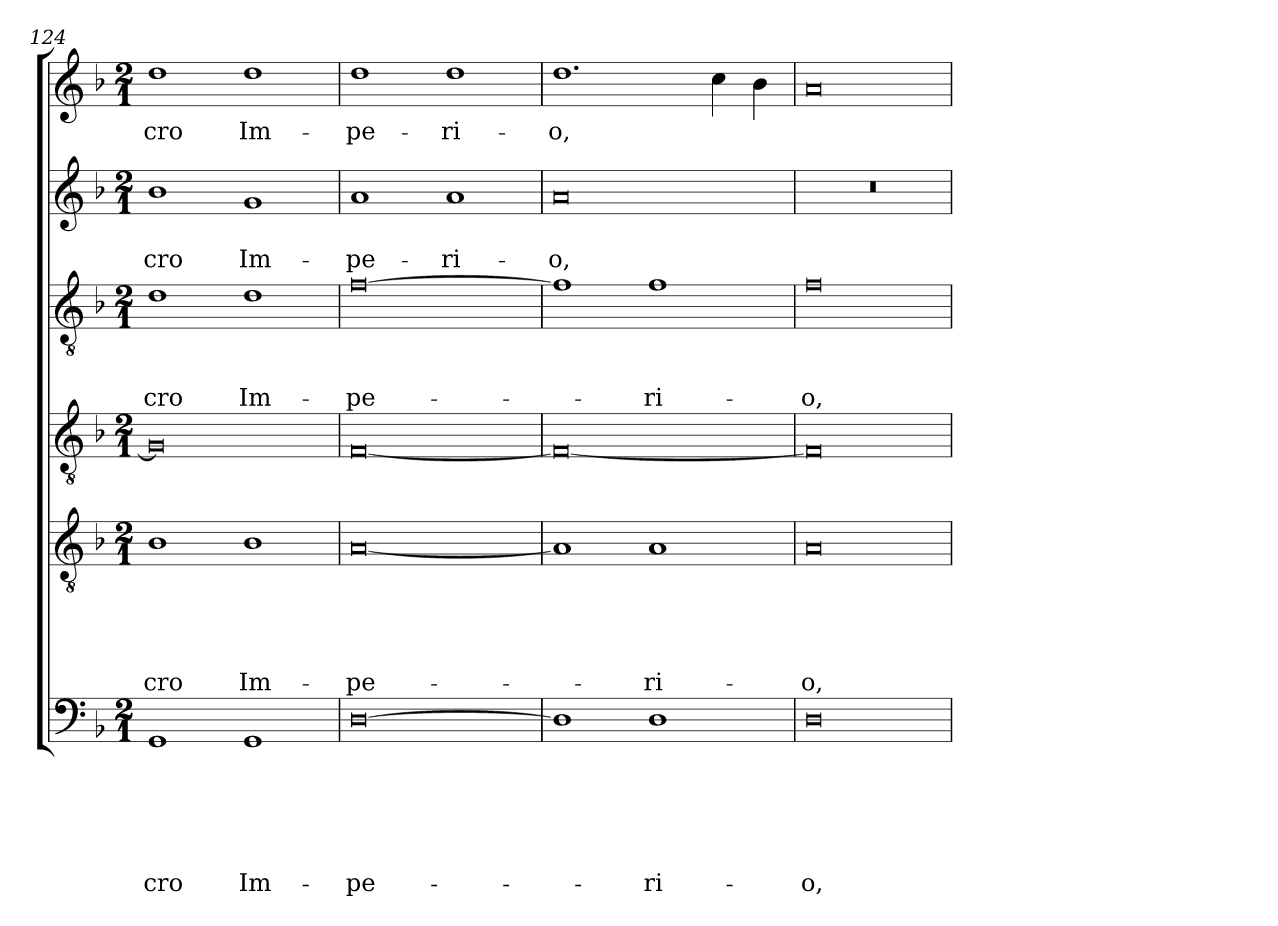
**kern	**text	**text	**text	**text	**text	**text	**kern	**text	**text	**text	**text	**text	**kern	**kern	**text	**text	**text	**kern	**text	**text	**kern	**text
*part6	*part6	*part6	*part6	*part6	*part6	*part6	*part5	*part5	*part5	*part5	*part5	*part5	*part4	*part3	*part3	*part3	*part3	*part2	*part2	*part2	*part1	*part1
*staff6	*staff6	*staff6	*staff6	*staff6	*staff6	*staff6	*staff5	*staff5	*staff5	*staff5	*staff5	*staff5	*staff4	*staff3	*staff3	*staff3	*staff3	*staff2	*staff2	*staff2	*staff1	*staff1
*clefF4	*	*	*	*	*	*	*clefGv2	*	*	*	*	*	*clefGv2	*clefGv2	*	*	*	*clefG2	*	*	*clefG2	*
*k[b-]	*	*	*	*	*	*	*k[b-]	*	*	*	*	*	*k[b-]	*k[b-]	*	*	*	*k[b-]	*	*	*k[b-]	*
*F:	*	*	*	*	*	*	*F:	*	*	*	*	*	*F:	*F:	*	*	*	*F:	*	*	*F:	*
*M2/1	*	*	*	*	*	*	*M2/1	*	*	*	*	*	*M2/1	*M2/1	*	*	*	*M2/1	*	*	*M2/1	*
=124	=124	=124	=124	=124	=124	=124	=124	=124	=124	=124	=124	=124	=124	=124	=124	=124	=124	=124	=124	=124	=124	=124
!	!	!	!	!	!	!LO:LY:b	!	!	!	!	!	!LO:LY:b	!	!	!	!	!LO:LY:b	!	!	!LO:LY:b	!	!LO:LY:b
1GG	.	.	.	.	.	-cro	1B-	.	.	.	.	-cro	0G]	1d	.	.	-cro	1b-	.	-cro	1dd	-cro
!	!	!	!	!	!	!LO:LY:b	!	!	!	!	!	!LO:LY:b	!	!	!	!	!LO:LY:b	!	!	!LO:LY:b	!	!LO:LY:b
1GG	.	.	.	.	.	Im-	1B-	.	.	.	.	Im-	.	1d	.	.	Im-	1g	.	Im-	1dd	Im-
=125	=125	=125	=125	=125	=125	=125	=125	=125	=125	=125	=125	=125	=125	=125	=125	=125	=125	=125	=125	=125	=125	=125
!	!	!	!	!	!	!LO:LY:b	!	!	!	!	!	!LO:LY:b	!	!	!	!	!LO:LY:b	!	!	!LO:LY:b	!	!LO:LY:b
[0D	.	.	.	.	.	-pe-	[0A	.	.	.	.	-pe-	[0F	[0f	.	.	-pe-	1a	.	-pe-	1dd	-pe-
!	!	!	!	!	!	!	!	!	!	!	!	!	!	!	!	!	!	!	!	!LO:LY:b	!	!LO:LY:b
.	.	.	.	.	.	.	.	.	.	.	.	.	.	.	.	.	.	1a	.	-ri-	1dd	-ri-
!!LO:LB:g=z
=126	=126	=126	=126	=126	=126	=126	=126	=126	=126	=126	=126	=126	=126	=126	=126	=126	=126	=126	=126	=126	=126	=126
!	!	!	!	!	!	!	!	!	!	!	!	!	!	!	!	!	!	!	!	!LO:LY:b	!	!LO:LY:b
1D]	.	.	.	.	.	.	1A]	.	.	.	.	.	0F_	1f]	.	.	.	0a	.	-o,	1.dd	-o,
!	!	!	!	!	!	!LO:LY:b	!	!	!	!	!	!LO:LY:b	!	!	!	!	!LO:LY:b	!	!	!	!	!
1D	.	.	.	.	.	-ri-	1A	.	.	.	.	-ri-	.	1f	.	.	-ri-	.	.	.	.	.
.	.	.	.	.	.	.	.	.	.	.	.	.	.	.	.	.	.	.	.	.	4cc\	.
.	.	.	.	.	.	.	.	.	.	.	.	.	.	.	.	.	.	.	.	.	4b-\	.
=127	=127	=127	=127	=127	=127	=127	=127	=127	=127	=127	=127	=127	=127	=127	=127	=127	=127	=127	=127	=127	=127	=127
!	!	!	!	!	!	!LO:LY:b	!	!	!	!	!	!LO:LY:b	!	!	!	!	!LO:LY:b	!	!	!	!	!
0D	.	.	.	.	.	-o,	0A	.	.	.	.	-o,	0F]	0f	.	.	-o,	0r	.	.	0a	.
=	=	=	=	=	=	=	=	=	=	=	=	=	=	=	=	=	=	=	=	=	=	=
*-	*-	*-	*-	*-	*-	*-	*-	*-	*-	*-	*-	*-	*-	*-	*-	*-	*-	*-	*-	*-	*-	*-
